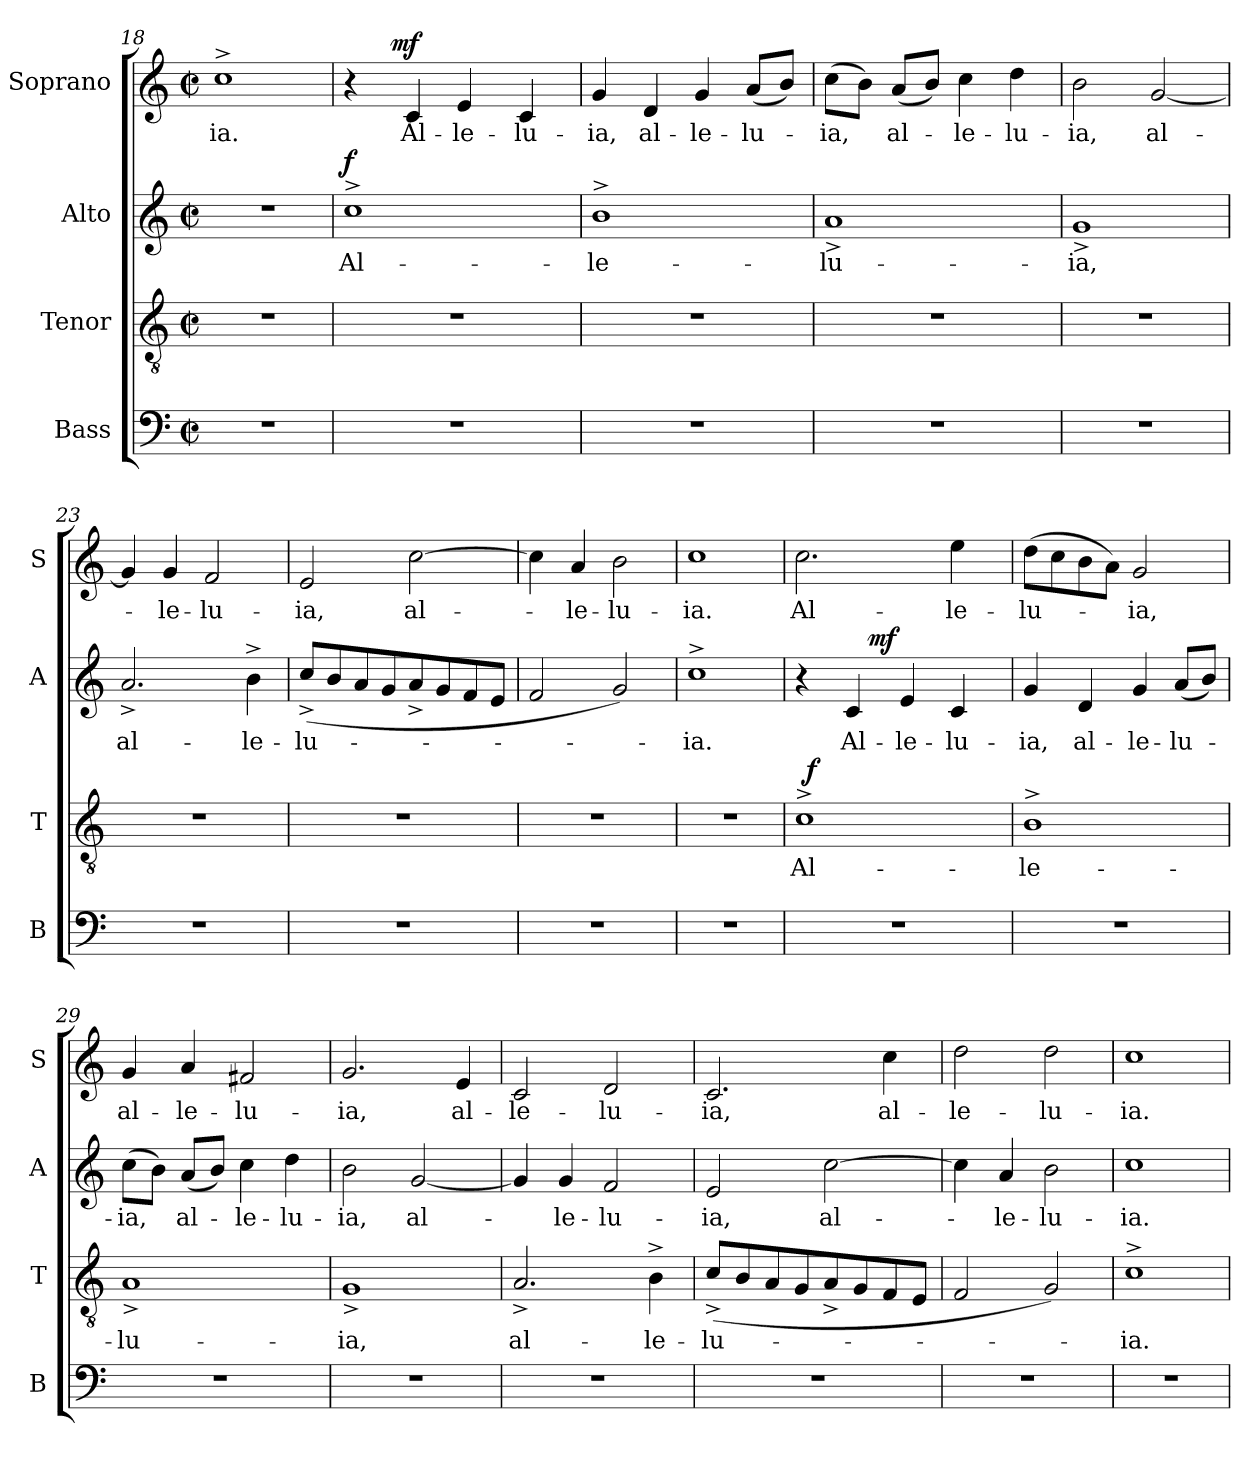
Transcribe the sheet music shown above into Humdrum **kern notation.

**kern	**kern	**text	**dynam	**kern	**text	**dynam	**kern	**text	**dynam
*part4	*part3	*part3	*part3	*part2	*part2	*part2	*part1	*part1	*part1
*staff4	*staff3	*staff3	*staff3	*staff2	*staff2	*staff2	*staff1	*staff1	*staff1
*I"Bass	*I"Tenor	*	*	*I"Alto	*	*	*I"Soprano	*	*
*I'B	*I'T	*	*	*I'A	*	*	*I'S	*	*
!!LO:LB:g=z
*clefF4	*clefGv2	*	*	*clefG2	*	*	*clefG2	*	*
*k[]	*k[]	*	*	*k[]	*	*	*k[]	*	*
*C:	*C:	*	*	*C:	*	*	*C:	*	*
*M2/2	*M2/2	*	*	*M2/2	*	*	*M2/2	*	*
*met(c|)	*met(c|)	*	*	*met(c|)	*	*	*met(c|)	*	*
=18	=18	=18	=18	=18	=18	=18	=18	=18	=18
1r	1r	.	.	1r	.	.	1cc^>	-ia.	.
=19	=19	=19	=19	=19	=19	=19	=19	=19	=19
!	!	!	!	!	!	!LO:DY:a	!	!	!
*	*	*	*	*	*	*	*^	*	*
1r	1r	.	.	1cc^>	Al-	f	4r	8..ryy	.	.
!	!	!	!	!	!	!	!	!	!	!LO:DY:a
.	.	.	.	.	.	.	.	2ryy	.	mf
.	.	.	.	.	.	.	4c/	.	Al-	.
.	.	.	.	.	.	.	4e/	.	-le-	.
.	.	.	.	.	.	.	.	4ryy	.	.
.	.	.	.	.	.	.	4c/	.	-lu-	.
.	.	.	.	.	.	.	.	32ryy	.	.
*	*	*	*	*	*	*	*v	*v	*	*
=20	=20	=20	=20	=20	=20	=20	=20	=20	=20
1r	1r	.	.	1b^>	-le-	.	4g/	-ia,	.
.	.	.	.	.	.	.	4d/	al-	.
.	.	.	.	.	.	.	4g/	-le-	.
.	.	.	.	.	.	.	(8a/L	-lu-	.
.	.	.	.	.	.	.	8b/J)	.	.
=21	=21	=21	=21	=21	=21	=21	=21	=21	=21
1r	1r	.	.	1a^<	-lu-	.	(8cc\L	-ia,	.
.	.	.	.	.	.	.	8b\J)	.	.
.	.	.	.	.	.	.	(8a/L	al-	.
.	.	.	.	.	.	.	8b/J)	.	.
.	.	.	.	.	.	.	4cc\	-le-	.
.	.	.	.	.	.	.	4dd\	-lu-	.
=22	=22	=22	=22	=22	=22	=22	=22	=22	=22
1r	1r	.	.	1g^<	-ia,	.	2b\	-ia,	.
.	.	.	.	.	.	.	[2g/	al-	.
=23	=23	=23	=23	=23	=23	=23	=23	=23	=23
1r	1r	.	.	2.a^</	al-	.	4g/]	.	.
.	.	.	.	.	.	.	4g/	-le-	.
.	.	.	.	.	.	.	2f/	-lu-	.
.	.	.	.	4b^>\	-le-	.	.	.	.
!!LO:LB:g=z
=24	=24	=24	=24	=24	=24	=24	=24	=24	=24
1r	1r	.	.	(8cc^</L	-lu-	.	2e/	-ia,	.
.	.	.	.	8b/	.	.	.	.	.
.	.	.	.	8a/	.	.	.	.	.
.	.	.	.	8g/	.	.	.	.	.
.	.	.	.	8a^</	.	.	[2cc\	al-	.
.	.	.	.	8g/	.	.	.	.	.
.	.	.	.	8f/	.	.	.	.	.
.	.	.	.	8e/J	.	.	.	.	.
=25	=25	=25	=25	=25	=25	=25	=25	=25	=25
1r	1r	.	.	2f/	.	.	4cc\]	.	.
.	.	.	.	.	.	.	4a/	-le-	.
.	.	.	.	2g/)	.	.	2b\	-lu-	.
=26	=26	=26	=26	=26	=26	=26	=26	=26	=26
1r	1r	.	.	1cc^>	-ia.	.	1cc	-ia.	.
=27	=27	=27	=27	=27	=27	=27	=27	=27	=27
*	*^	*	*	*^	*	*	*	*	*
1r	1c^>	32ryy	Al-	.	4r	4ryy	.	.	2.cc\	Al-	.
!	!	!	!	!LO:DY:a	!	!	!	!	!	!	!
.	.	2ryy	.	f	.	.	.	.	.	.	.
.	.	.	.	.	4c/	16.ryy	Al-	.	.	.	.
!	!	!	!	!	!	!	!	!LO:DY:a	!	!	!
.	.	.	.	.	.	2ryy	.	mf	.	.	.
.	.	.	.	.	4e/	.	-le-	.	.	.	.
.	.	4...ryy	.	.	.	.	.	.	.	.	.
.	.	.	.	.	4c/	.	-lu-	.	4ee\	-le-	.
.	.	.	.	.	.	8ryy	.	.	.	.	.
.	.	.	.	.	.	32ryy	.	.	.	.	.
*	*v	*v	*	*	*	*	*	*	*	*	*
*	*	*	*	*v	*v	*	*	*	*	*
=28	=28	=28	=28	=28	=28	=28	=28	=28	=28
1r	1B^>	-le-	.	4g/	-ia,	.	(8dd\L	-lu-	.
.	.	.	.	.	.	.	8cc\	.	.
.	.	.	.	4d/	al-	.	8b\	.	.
.	.	.	.	.	.	.	8a\J)	.	.
.	.	.	.	4g/	-le-	.	2g/	-ia,	.
.	.	.	.	(8a/L	-lu-	.	.	.	.
.	.	.	.	8b/J)	.	.	.	.	.
=29	=29	=29	=29	=29	=29	=29	=29	=29	=29
1r	1A^>	-lu-	.	(8cc\L	-ia,	.	4g/	al-	.
.	.	.	.	8b\J)	.	.	.	.	.
.	.	.	.	(8a/L	al-	.	4a/	-le-	.
.	.	.	.	8b/J)	.	.	.	.	.
.	.	.	.	4cc\	-le-	.	2f#X/	-lu-	.
.	.	.	.	4dd\	-lu-	.	.	.	.
!!LO:PB:g=z
=30	=30	=30	=30	=30	=30	=30	=30	=30	=30
1r	1G^>	-ia,	.	2b\	-ia,	.	2.g/	-ia,	.
.	.	.	.	[2g/	al-	.	.	.	.
.	.	.	.	.	.	.	4e/	al-	.
=31	=31	=31	=31	=31	=31	=31	=31	=31	=31
1r	2.A^>/	al-	.	4g/]	.	.	2c/	-le-	.
.	.	.	.	4g/	-le-	.	.	.	.
.	.	.	.	2f/	-lu-	.	2d/	-lu-	.
.	4B^>\	-le-	.	.	.	.	.	.	.
=32	=32	=32	=32	=32	=32	=32	=32	=32	=32
1r	(8c^>/L	-lu-	.	2e/	-ia,	.	2.c/	-ia,	.
.	8B/	.	.	.	.	.	.	.	.
.	8A/	.	.	.	.	.	.	.	.
.	8G/	.	.	.	.	.	.	.	.
.	8A^>/	.	.	[2cc\	al-	.	.	.	.
.	8G/	.	.	.	.	.	.	.	.
.	8F/	.	.	.	.	.	4cc\	al-	.
.	8E/J	.	.	.	.	.	.	.	.
=33	=33	=33	=33	=33	=33	=33	=33	=33	=33
1r	2F/	.	.	4cc\]	.	.	2dd\	-le-	.
.	.	.	.	4a/	-le-	.	.	.	.
.	2G/)	.	.	2b\	-lu-	.	2dd\	-lu-	.
=34	=34	=34	=34	=34	=34	=34	=34	=34	=34
1r	1c^>	-ia.	.	1cc	-ia.	.	1cc	-ia.	.
=	=	=	=	=	=	=	=	=	=
*-	*-	*-	*-	*-	*-	*-	*-	*-	*-
